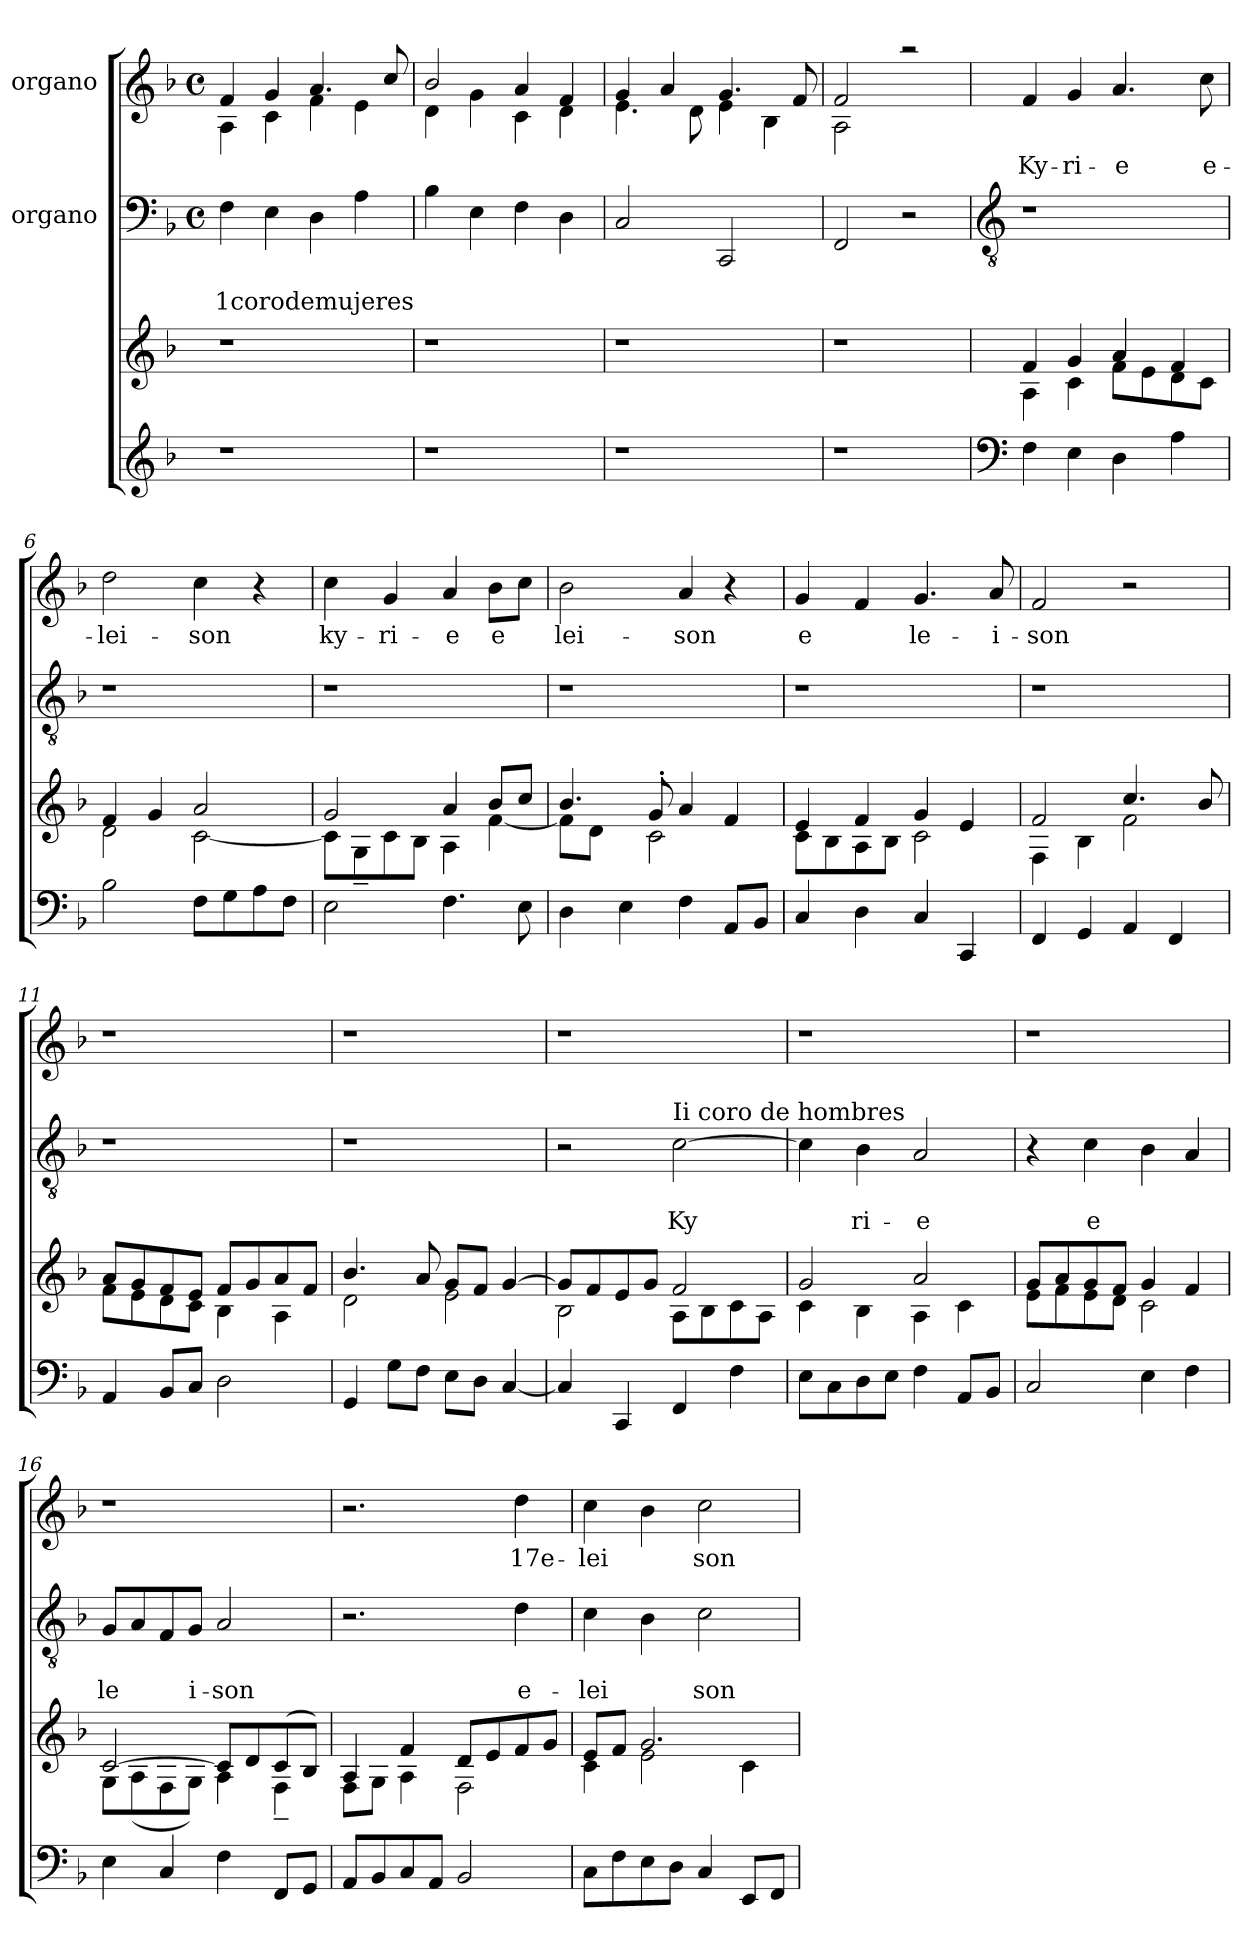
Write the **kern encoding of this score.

**kern	**kern	**kern	**text	**text	**kern	**text
*part4	*part3	*part2	*part2	*part2	*part1	*part1
*staff4	*staff3	*staff2	*staff2	*staff2	*staff1	*staff1
*	*	*I"organo	*	*	*I"organo	*
*clefG2	*clefG2	*clefF4	*	*	*clefG2	*
*k[b-]	*k[b-]	*k[b-]	*	*	*k[b-]	*
*F:	*F:	*F:	*	*	*F:	*
*	*	*M4/4	*	*	*M4/4	*
*	*	*met(c)	*	*	*met(c)	*
=1	=1	=1	=1	=1	=1	=1
!	!	!	!	!LO:LY:b:rj	!	!
*	*	*	*	*	*^	*
1r	1r	4F\	.	1corodemujeres	4f/	4A\	.
.	.	4E\	.	.	4g/	4c\	.
.	.	4D\	.	.	4.a/	4f\	.
.	.	4A\	.	.	.	4e\	.
.	.	.	.	.	8cc/	.	.
=2	=2	=2	=2	=2	=2	=2	=2
1r	1r	4B-\	.	.	2b-/	4d\	.
.	.	4E\	.	.	.	4g\	.
.	.	4F\	.	.	4a/	4c\	.
.	.	4D\	.	.	4f/	4d\	.
=3	=3	=3	=3	=3	=3	=3	=3
1r	1r	2C/	.	.	4g/	4.e\	.
.	.	.	.	.	4a/	.	.
.	.	.	.	.	.	8d\	.
.	.	2CC/	.	.	4.g/	4e\	.
.	.	.	.	.	.	4B-\	.
.	.	.	.	.	8f/	.	.
=4	=4	=4	=4	=4	=4	=4	=4
1r	1r	2FF/	.	.	2f/	2A\	.
.	.	2r	.	.	2raa	2ryy	.
*	*	*	*	*	*v	*v	*
!!LO:LB:g=z
=5	=5	=5	=5	=5	=5	=5
*clefF4	*	*clefGv2	*	*	*	*
*	*^	*	*	*	*^	*
!	!	!	!	!	!	!	!	!LO:LY:b
*	*	*	*	*	*	*v	*v	*
4F\	4f/	4A\	1r	.	.	4f/	Ky-
!	!	!	!	!	!	!	!LO:LY:b:rj
4E\	4g/	4c\	.	.	.	4g/	-ri-
!	!	!	!	!	!	!	!LO:LY:b
4D\	4a/	8f\L	.	.	.	4.a/	-e
.	.	8e\	.	.	.	.	.
4A\	4f/	8d\	.	.	.	.	.
!	!	!	!	!	!	!	!LO:LY:b
.	.	8c\J	.	.	.	8cc\	e-
=6	=6	=6	=6	=6	=6	=6	=6
!	!	!	!	!	!	!	!LO:LY:b
2B-\	4f/	2d\	1r	.	.	2dd\	-lei-
.	4g/	.	.	.	.	.	.
!	!	!	!	!	!	!	!LO:LY:b
8F\L	2a/	[<2c\	.	.	.	4cc\	-son
8G\	.	.	.	.	.	.	.
8A\	.	.	.	.	.	4r	.
8F\J	.	.	.	.	.	.	.
=7	=7	=7	=7	=7	=7	=7	=7
!	!	!	!	!	!	!	!LO:LY:b
2E\	2g/	8c\L]	1r	.	.	4cc\	ky-
.	.	8G~<\	.	.	.	.	.
!	!	!	!	!	!	!	!LO:LY:b
.	.	8c\	.	.	.	4g/	-ri-
.	.	8B-\J	.	.	.	.	.
!	!	!	!	!	!	!	!LO:LY:b
4.F\	4a/	4A\	.	.	.	4a/	-e
!	!	!	!	!	!	!	!LO:LY:b
.	8b-/L	[<4f\	.	.	.	8b-\L	e
8E\	8cc/J	.	.	.	.	8cc\J	.
=8	=8	=8	=8	=8	=8	=8	=8
!	!	!	!	!	!	!	!LO:LY:b
4D\	4.b-/	8f\L]	1r	.	.	2b-\	lei-
.	.	8d\J	.	.	.	.	.
4E\	.	8ryy	.	.	.	.	.
.	8g'>/	2c\	.	.	.	.	.
!	!	!	!	!	!	!	!LO:LY:b
4F\	4a/	.	.	.	.	4a/	-son
8AA/L	4f/	.	.	.	.	4r	.
8BB-/J	.	8ryy	.	.	.	.	.
=9	=9	=9	=9	=9	=9	=9	=9
!	!	!	!	!	!	!	!LO:LY:b
4C/	4e/	8c\L	1r	.	.	4g/	e
.	.	8B-\	.	.	.	.	.
4D\	4f/	8A\	.	.	.	4f/	.
.	.	8B-\J	.	.	.	.	.
!	!	!	!	!	!	!	!LO:LY:b
4C/	4g/	2c\	.	.	.	4.g/	le-
4CC/	4e/	.	.	.	.	.	.
!	!	!	!	!	!	!	!LO:LY:b
.	.	.	.	.	.	8a/	-i-
=10	=10	=10	=10	=10	=10	=10	=10
!	!	!	!	!	!	!	!LO:LY:b
4FF/	2f/	4F\	1r	.	.	2f/	-son
4GG/	.	4B-\	.	.	.	.	.
4AA/	4.cc/	2f\	.	.	.	2r	.
4FF/	.	.	.	.	.	.	.
.	(8b-/	.	.	.	.	.	.
!!LO:LB:g=z
=11	=11	=11	=11	=11	=11	=11	=11
4AA/	8a/L	8f\L	1r	.	.	1r	.
.	8g/	8e\	.	.	.	.	.
8BB-/L	8f/	8d\	.	.	.	.	.
8C/J	8e/J	8c\J	.	.	.	.	.
2D\	8f/L	4B-\	.	.	.	.	.
.	8g/	.	.	.	.	.	.
.	8a/	4A\	.	.	.	.	.
.	8f/J	.	.	.	.	.	.
=12	=12	=12	=12	=12	=12	=12	=12
4GG/	4.b-/	2d\	1r	.	.	1r	.
8G\L	.	.	.	.	.	.	.
8F\J	8a/	.	.	.	.	.	.
8E\L	8g/L	2e\	.	.	.	.	.
8D\J	8f/J	.	.	.	.	.	.
[<4C/	[>4g/	.	.	.	.	.	.
=13	=13	=13	=13	=13	=13	=13	=13
4C/]	8g/L]	2B-\	2r	.	.	1r	.
.	8f/	.	.	.	.	.	.
4CC/	8e/	.	.	.	.	.	.
.	8g/J	.	.	.	.	.	.
!	!	!	!LO:TX:a:t=Ii coro de hombres	!	!	!	!
!	!	!	!	!	!LO:LY:b	!	!
4FF/	2f/	8A\L	[>2c\	.	Ky	.	.
.	.	8B-\	.	.	.	.	.
4F\	.	8c\	.	.	.	.	.
.	.	8A\J	.	.	.	.	.
=14	=14	=14	=14	=14	=14	=14	=14
8E\L	2g/	4c\	4c\]	.	.	1r	.
8C\	.	.	.	.	.	.	.
!	!	!	!	!	!LO:LY:b	!	!
8D\	.	4B-\	4B-\	.	ri-	.	.
8E\J	.	.	.	.	.	.	.
!	!	!	!	!	!LO:LY:b	!	!
4F\	2a/	4A\	2A/	.	-e	.	.
8AA/L	.	4c\	.	.	.	.	.
8BB-/J	.	.	.	.	.	.	.
=15	=15	=15	=15	=15	=15	=15	=15
2C/	8g/L	8e\L	4r	.	.	1r	.
.	8a/	8f\	.	.	.	.	.
!	!	!	!	!	!LO:LY:b	!	!
.	8g/	8e\	4c\	.	e	.	.
.	8f/J	8d\J	.	.	.	.	.
4E\	4g/	2c\	4B-\	.	.	.	.
4F\	4f/	.	4A/	.	.	.	.
=16	=16	=16	=16	=16	=16	=16	=16
!	!	!	!	!	!LO:LY:b	!	!
4E\	[>2c/	8G\L	8G/L	.	le	1r	.
.	.	(>8A\	8A/	.	.	.	.
4C/	.	8F\	8F/	.	.	.	.
!	!	!	!	!	!LO:LY:b	!	!
.	.	8G\J)	8G/J	.	i-	.	.
!	!	!	!	!	!LO:LY:b	!	!
4F\	8c/L]	4A\	2A/	.	-son	.	.
.	8d/	.	.	.	.	.	.
8FF/L	(>8c/	4F~<\	.	.	.	.	.
8GG/J	(8B-/J)	.	.	.	.	.	.
!!LO:PB:g=z
=17	=17	=17	=17	=17	=17	=17	=17
8AA/L	4A/	8F\L	2.r	.	.	2.r	.
8BB-/	.	8G\J	.	.	.	.	.
8C/	4f/	4A\	.	.	.	.	.
8AA/J	.	.	.	.	.	.	.
2BB-/	8d/L	2F\	.	.	.	.	.
.	8e/	.	.	.	.	.	.
!	!	!	!	!	!LO:LY:b	!	!LO:LY:b:rj
.	8f/	.	4d\	.	e-	4dd\	17e-
.	8g/J	.	.	.	.	.	.
=18	=18	=18	=18	=18	=18	=18	=18
!	!	!	!	!	!LO:LY:b	!	!LO:LY:b
8C\L	8e/L	4c\	4c\	.	-lei	4cc\	-lei
8F\	8f/J	.	.	.	.	.	.
8E\	2.g/	2e\	4B-\	.	.	4b-\	.
8D\J	.	.	.	.	.	.	.
!	!	!	!	!	!LO:LY:b	!	!LO:LY:b
4C/	.	.	2c\	.	son	2cc\	son
8EE/L	.	4c\	.	.	.	.	.
8FF/J	.	.	.	.	.	.	.
*	*v	*v	*	*	*	*	*
=	=	=	=	=	=	=
*-	*-	*-	*-	*-	*-	*-
